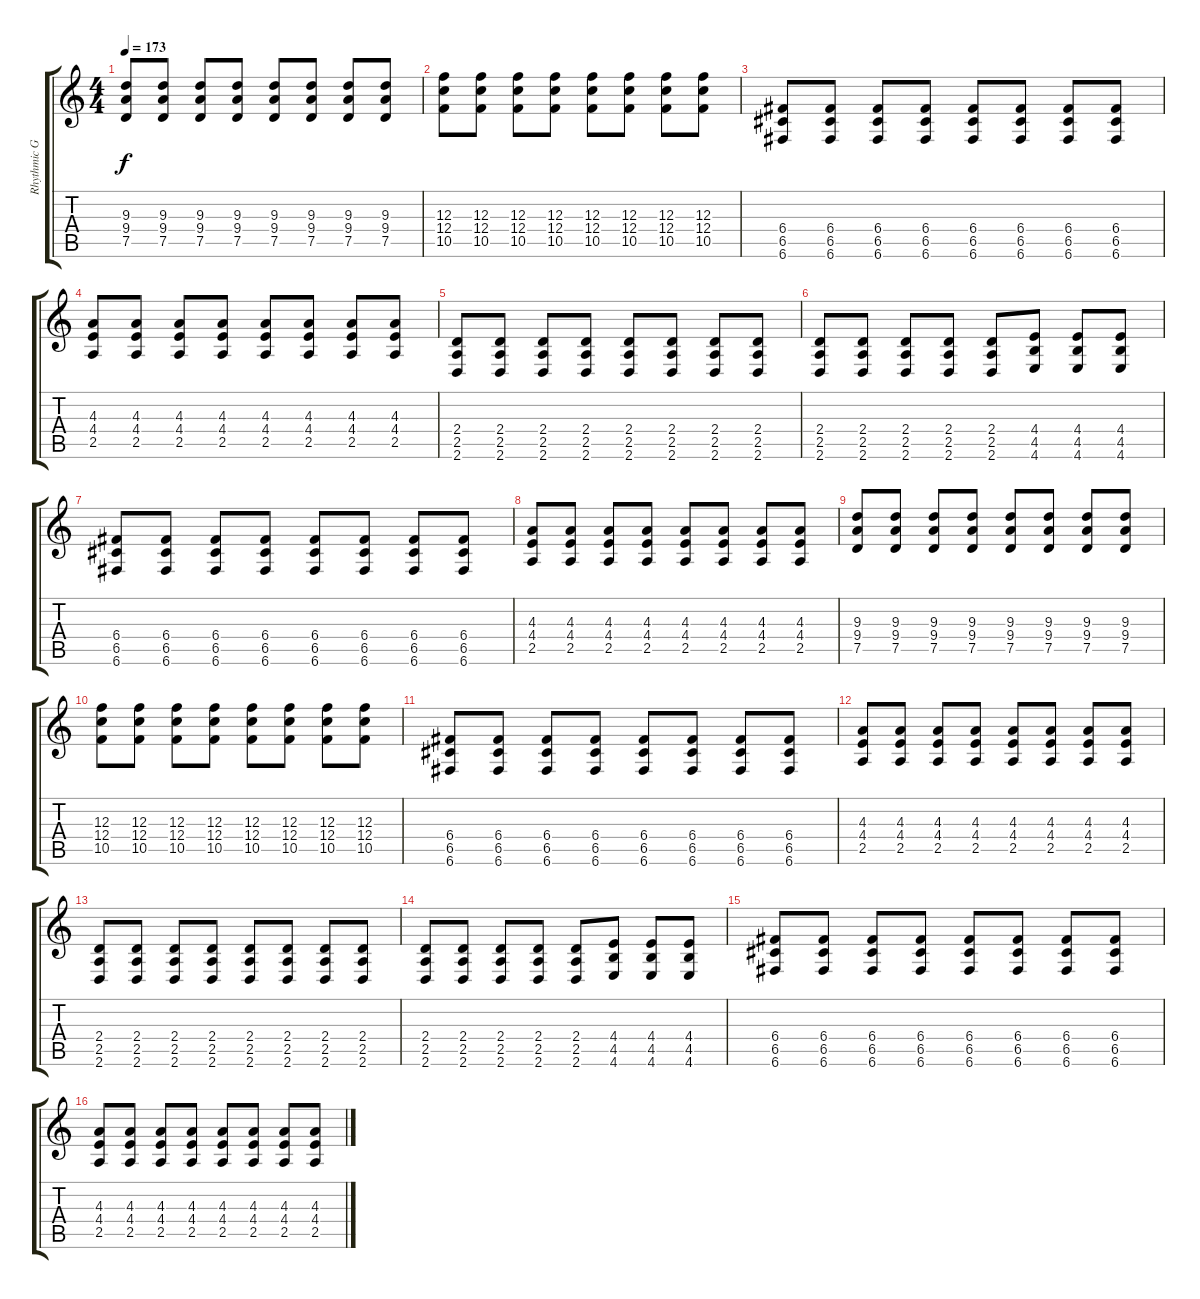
\track ("Rhythmic Guitar (Drop C)" "Rhythmic G") {instrument distortionguitar}
\staff {score tabs}
\tuning (D4 A3 F3 C3 G2 C2) {hide}
\ts (4 4)
\tempo 173
\clef g2
\ks c
(9.3 9.4 7.5).8{dy f} (9.3 9.4 7.5).8 (9.3 9.4 7.5).8 (9.3 9.4 7.5).8 (9.3 9.4 7.5).8 (9.3 9.4 7.5).8 (9.3 9.4 7.5).8 (9.3 9.4 7.5).8 |
(12.3 12.4 10.5).8 (12.3 12.4 10.5).8 (12.3 12.4 10.5).8 (12.3 12.4 10.5).8 (12.3 12.4 10.5).8 (12.3 12.4 10.5).8 (12.3 12.4 10.5).8 (12.3 12.4 10.5).8 |
(6.4 6.5 6.6).8 (6.4 6.5 6.6).8 (6.4 6.5 6.6).8 (6.4 6.5 6.6).8 (6.4 6.5 6.6).8 (6.4 6.5 6.6).8 (6.4 6.5 6.6).8 (6.4 6.5 6.6).8 |
(4.3 4.4 2.5).8 (4.3 4.4 2.5).8 (4.3 4.4 2.5).8 (4.3 4.4 2.5).8 (4.3 4.4 2.5).8 (4.3 4.4 2.5).8 (4.3 4.4 2.5).8 (4.3 4.4 2.5).8 |
(2.4 2.5 2.6).8 (2.4 2.5 2.6).8 (2.4 2.5 2.6).8 (2.4 2.5 2.6).8 (2.4 2.5 2.6).8 (2.4 2.5 2.6).8 (2.4 2.5 2.6).8 (2.4 2.5 2.6).8 |
(2.4 2.5 2.6).8 (2.4 2.5 2.6).8 (2.4 2.5 2.6).8 (2.4 2.5 2.6).8 (2.4 2.5 2.6).8 (4.4 4.5 4.6).8 (4.4 4.5 4.6).8 (4.4 4.5 4.6).8 |
(6.4 6.5 6.6).8 (6.4 6.5 6.6).8 (6.4 6.5 6.6).8 (6.4 6.5 6.6).8 (6.4 6.5 6.6).8 (6.4 6.5 6.6).8 (6.4 6.5 6.6).8 (6.4 6.5 6.6).8 |
(4.3 4.4 2.5).8 (4.3 4.4 2.5).8 (4.3 4.4 2.5).8 (4.3 4.4 2.5).8 (4.3 4.4 2.5).8 (4.3 4.4 2.5).8 (4.3 4.4 2.5).8 (4.3 4.4 2.5).8 |
(9.3 9.4 7.5).8 (9.3 9.4 7.5).8 (9.3 9.4 7.5).8 (9.3 9.4 7.5).8 (9.3 9.4 7.5).8 (9.3 9.4 7.5).8 (9.3 9.4 7.5).8 (9.3 9.4 7.5).8 |
(12.3 12.4 10.5).8 (12.3 12.4 10.5).8 (12.3 12.4 10.5).8 (12.3 12.4 10.5).8 (12.3 12.4 10.5).8 (12.3 12.4 10.5).8 (12.3 12.4 10.5).8 (12.3 12.4 10.5).8 |
(6.4 6.5 6.6).8 (6.4 6.5 6.6).8 (6.4 6.5 6.6).8 (6.4 6.5 6.6).8 (6.4 6.5 6.6).8 (6.4 6.5 6.6).8 (6.4 6.5 6.6).8 (6.4 6.5 6.6).8 |
(4.3 4.4 2.5).8 (4.3 4.4 2.5).8 (4.3 4.4 2.5).8 (4.3 4.4 2.5).8 (4.3 4.4 2.5).8 (4.3 4.4 2.5).8 (4.3 4.4 2.5).8 (4.3 4.4 2.5).8 |
(2.4 2.5 2.6).8 (2.4 2.5 2.6).8 (2.4 2.5 2.6).8 (2.4 2.5 2.6).8 (2.4 2.5 2.6).8 (2.4 2.5 2.6).8 (2.4 2.5 2.6).8 (2.4 2.5 2.6).8 |
(2.4 2.5 2.6).8 (2.4 2.5 2.6).8 (2.4 2.5 2.6).8 (2.4 2.5 2.6).8 (2.4 2.5 2.6).8 (4.4 4.5 4.6).8 (4.4 4.5 4.6).8 (4.4 4.5 4.6).8 |
(6.4 6.5 6.6).8 (6.4 6.5 6.6).8 (6.4 6.5 6.6).8 (6.4 6.5 6.6).8 (6.4 6.5 6.6).8 (6.4 6.5 6.6).8 (6.4 6.5 6.6).8 (6.4 6.5 6.6).8 |
(4.3 4.4 2.5).8 (4.3 4.4 2.5).8 (4.3 4.4 2.5).8 (4.3 4.4 2.5).8 (4.3 4.4 2.5).8 (4.3 4.4 2.5).8 (4.3 4.4 2.5).8 (4.3 4.4 2.5).8
